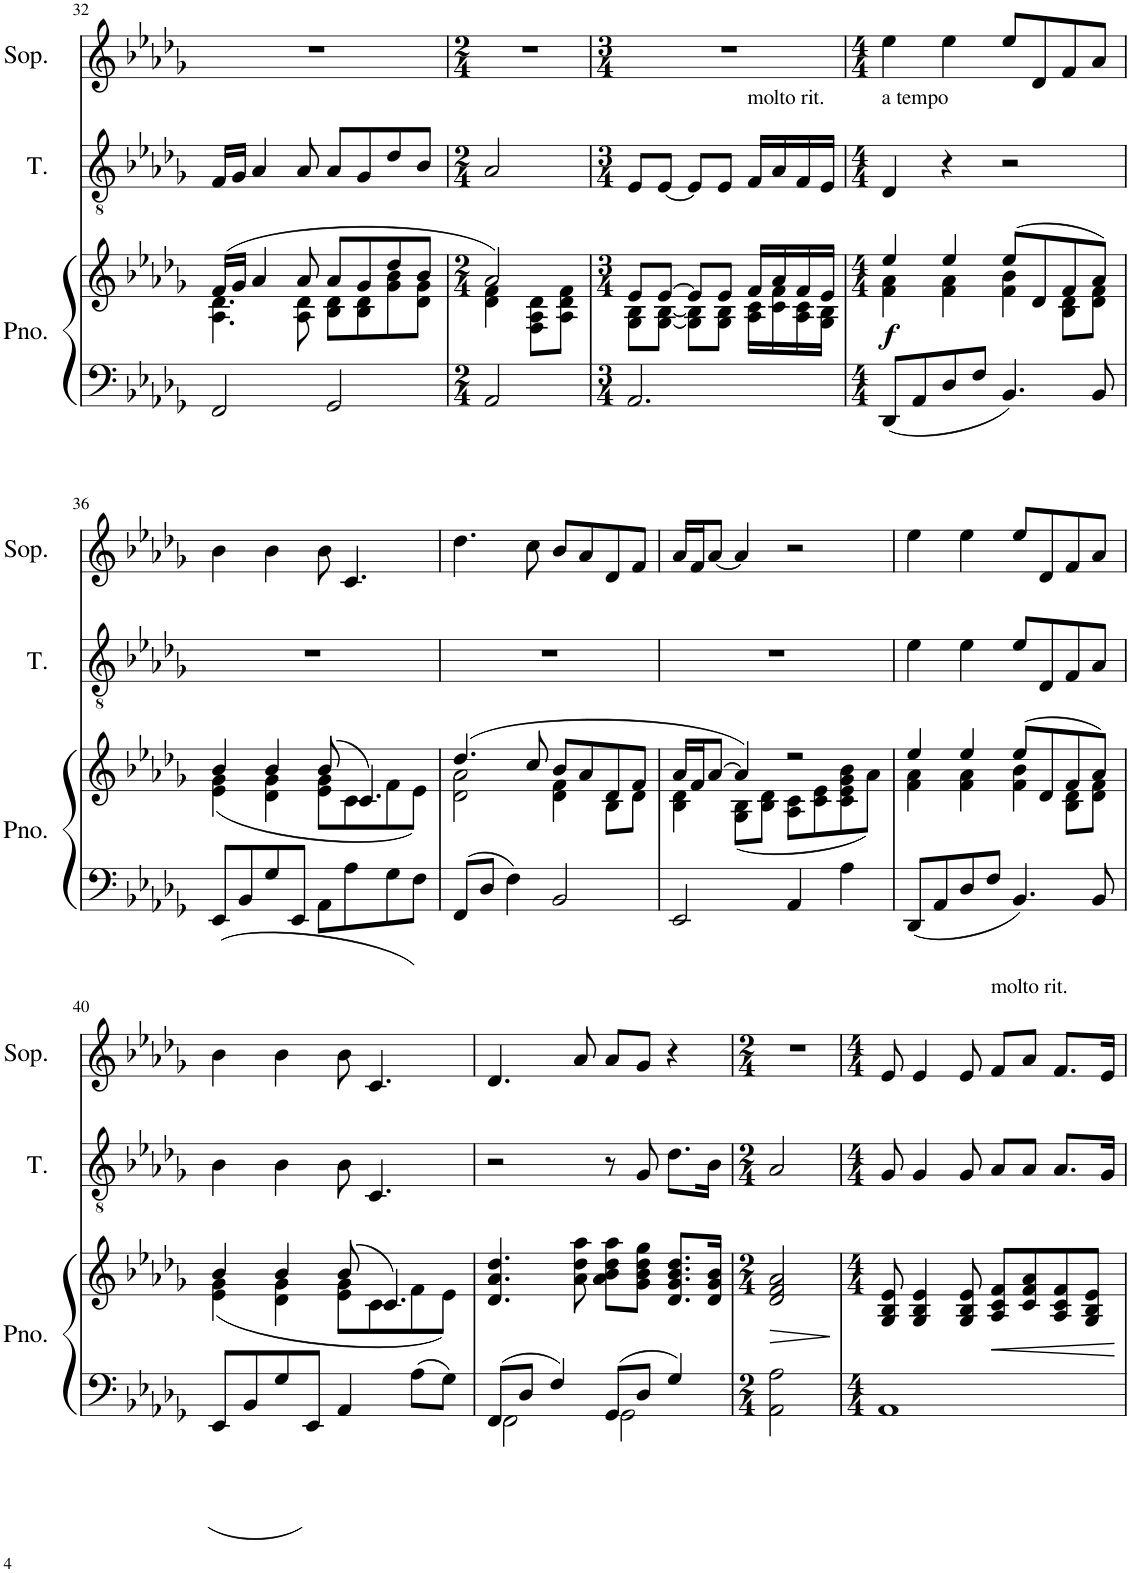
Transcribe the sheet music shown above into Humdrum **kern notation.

**kern	**kern	**dynam	**kern	**kern
*part3	*part3	*part3	*part2	*part1
*staff4	*staff3	*staff3/4	*staff2	*staff1
*I"Piano	*	*	*I"Roel	*I"Reinilda
*I'Pno.	*	*	*	*
!!LO:PB:g=z
*clefF4	*clefG2	*	*clefGv2	*clefG2
*k[b-e-a-d-g-]	*k[b-e-a-d-g-]	*	*k[b-e-a-d-g-]	*k[b-e-a-d-g-]
*M4/4	*M4/4	*	*M4/4	*M4/4
=32	=32	=32	=32	=32
*	*^	*	*	*
2FF/	(16f/LL	4.A-\ 4.d-\	.	16F/LL	1r
.	16g-/JJ	.	.	16G-/JJ	.
.	4a-/	.	.	4A-/	.
.	8a-/	8A-\ 8d-\	.	8A-/	.
2GG-/	8a-/L	8B-\ 8d-\L	.	8A-/L	.
.	8g-/	8B-\ 8d-\	.	8G-/	.
.	8dd-/	8g-\ 8b-\	.	8d-/	.
.	8b-/J	8d-\ 8g-\J	.	8B-/J	.
=33	=33	=33	=33	=33	=33
*M2/4	*M2/4	*	*	*M2/4	*M2/4
2AA-/	2a-/)	4d-\ 4f\	.	2A-/	2r
.	.	8F\ 8A-\ 8d-\L	.	.	.
.	.	8A-\ 8d-\ 8f\J	.	.	.
=34	=34	=34	=34	=34	=34
*M3/4	*M3/4	*	*	*M3/4	*M3/4
2.AA-/	8e-/L	8G-\ 8B-\L	.	8E-/L	2.r
.	[8e-/J	[8G-\ [8B-\J	.	[8E-/J	.
.	8e-/L]	8G-\] 8B-\]L	.	8E-/L]	.
.	8e-/J	8G-\ 8B-\J	.	8E-/J	.
!	!	!	!	!LO:TX:a:t=molto rit.	!
.	16f/LL	16A-\ 16c\LL	.	16F/LL	.
.	16a-/	16c\ 16f\	.	16A-/	.
.	16f/	16A-\ 16c\	.	16F/	.
.	16e-/JJ	16G-\ 16B-\JJ	.	16E-/JJ	.
=35	=35	=35	=35	=35	=35
*M4/4	*M4/4	*	*	*M4/4	*M4/4
!	!	!	!	!LO:TX:a:t=a tempo	!
!	!	!	!LO:DY:b	!	!
8DD-/L	4ee-/	4f\ 4a-\	f	4D-/	4ee-\
8AA-/	.	.	.	.	.
8D-/	4ee-/	4f\ 4a-\	.	4r	4ee-\
8F/J	.	.	.	.	.
4.BB-/	(8ee-/L	4f\ 4b-\	.	2r	8ee-/L
.	8d-/	.	.	.	8d-/
.	8f/	8B-\ 8d-\L	.	.	8f/
8BB-/	8a-/J)	8d-\ 8f\J	.	.	8a-/J
!!LO:LB:g=z
=36	=36	=36	=36	=36	=36
8EE-/L	4b-/	(4e-\ 4g-\	.	1r	4b-\
8BB-/	.	.	.	.	.
8G-/	4b-/	4d-\ 4g-\	.	.	4b-\
8EE-/J	.	.	.	.	.
8AA-\L	(8b-/	8e-\ 8g-\L	.	.	8b-\
8A-\	4.c/)	8c\	.	.	4.c/
8G-\	.	8f\	.	.	.
8F\J	.	8e-\J)	.	.	.
=37	=37	=37	=37	=37	=37
8FF/L	(4.dd-/	2d-\ 2a-\	.	1r	4.dd-\
8D-/J	.	.	.	.	.
4F\	.	.	.	.	.
.	8cc/	.	.	.	8cc\
2BB-/	8b-/L	4d-\ 4f\	.	.	8b-/L
.	8a-/	.	.	.	8a-/
.	8d-/	8B-\L	.	.	8d-/
.	8f/J	8d-\J	.	.	8f/J
=38	=38	=38	=38	=38	=38
2EE-/	16a-/LL	4B-\ 4d-\	.	1r	16a-/LL
.	16f/J	.	.	.	16f/J
.	[8a-/J	.	.	.	[8a-/J
.	4a-/])	(8G-\ 8B-\L	.	.	4a-/]
.	.	8B-\ 8d-\J	.	.	.
4AA-/	2r	8A-\ 8c\L	.	.	2r
.	.	8c\ 8e-\	.	.	.
4A-\	.	8c\ 8e-\ 8g-\ 8b-\	.	.	.
.	.	8a-\J)	.	.	.
=39	=39	=39	=39	=39	=39
8DD-/L	4ee-/	4f\ 4a-\	.	4e-\	4ee-\
8AA-/	.	.	.	.	.
8D-/	4ee-/	4f\ 4a-\	.	4e-\	4ee-\
8F/J	.	.	.	.	.
4.BB-/	(8ee-/L	4f\ 4b-\	.	8e-/L	8ee-/L
.	8d-/	.	.	8D-/	8d-/
.	8f/	8B-\ 8d-\L	.	8F/	8f/
8BB-/	8a-/J)	8d-\ 8f\J	.	8A-/J	8a-/J
!!LO:LB:g=z
=40	=40	=40	=40	=40	=40
8EE-/L	4b-/	(4e-\ 4g-\	.	4B-\	4b-\
8BB-/	.	.	.	.	.
8G-/	4b-/	4d-\ 4g-\	.	4B-\	4b-\
8EE-/J	.	.	.	.	.
4AA-/	(8b-/	8e-\ 8g-\L	.	8B-\	8b-\
.	4.c/)	8c\	.	4.C/	4.c/
8A-\L	.	8f\	.	.	.
8G-\J	.	8e-\J)	.	.	.
*	*v	*v	*	*	*
=41	=41	=41	=41	=41
*^	*	*	*	*
8FF/L	2FF\	4.d-/ 4.a-/ 4.dd-/	.	2r	4.d-/
8D-/J	.	.	.	.	.
4F/	.	.	.	.	.
.	.	8a-\ 8dd-\ 8aa-\	.	.	8a-/
8GG-/L	2GG-\	8a-\ 8b-\ 8dd-\ 8aa-\L	.	8r	8a-/L
8D-/J	.	8g-\ 8b-\ 8dd-\ 8gg-\J	.	8G-/	8g-/J
4G-/	.	8.d-/ 8.g-/ 8.b-/ 8.dd-/L	.	8.d-\L	4r
.	.	16d-/ 16g-/ 16b-/Jk	.	16B-\Jk	.
*v	*v	*	*	*	*
=42	=42	=42	=42	=42
*M2/4	*M2/4	*	*M2/4	*M2/4
!	!	!LO:HP:b	!	!
2AA-\ 2A-\	2d-/ 2f/ 2a-/	>	2A-/	2r
=43	=43	=43	=43	=43
*M4/4	*M4/4	*	*M4/4	*M4/4
1AA-	8G-/ 8B-/ 8e-/	.	8G-/	8e-/
.	4G-/ 4B-/ 4e-/	.	4G-/	4e-/
.	8G-/ 8B-/ 8e-/	.	8G-/	8e-/
!	!	!	!	!LO:TX:a:t=molto rit.
.	8A-/ 8c/ 8f/L	.	8A-/L	8f/L
.	8c/ 8f/ 8a-/	.	8A-/J	8a-/J
.	8A-/ 8c/ 8f/	.	8.A-/L	8.f/L
.	8G-/ 8B-/ 8e-/J	.	.	.
.	.	.	16G-/Jk	16e-/Jk
.	.	]	.	.
=	=	=	=	=
*-	*-	*-	*-	*-
